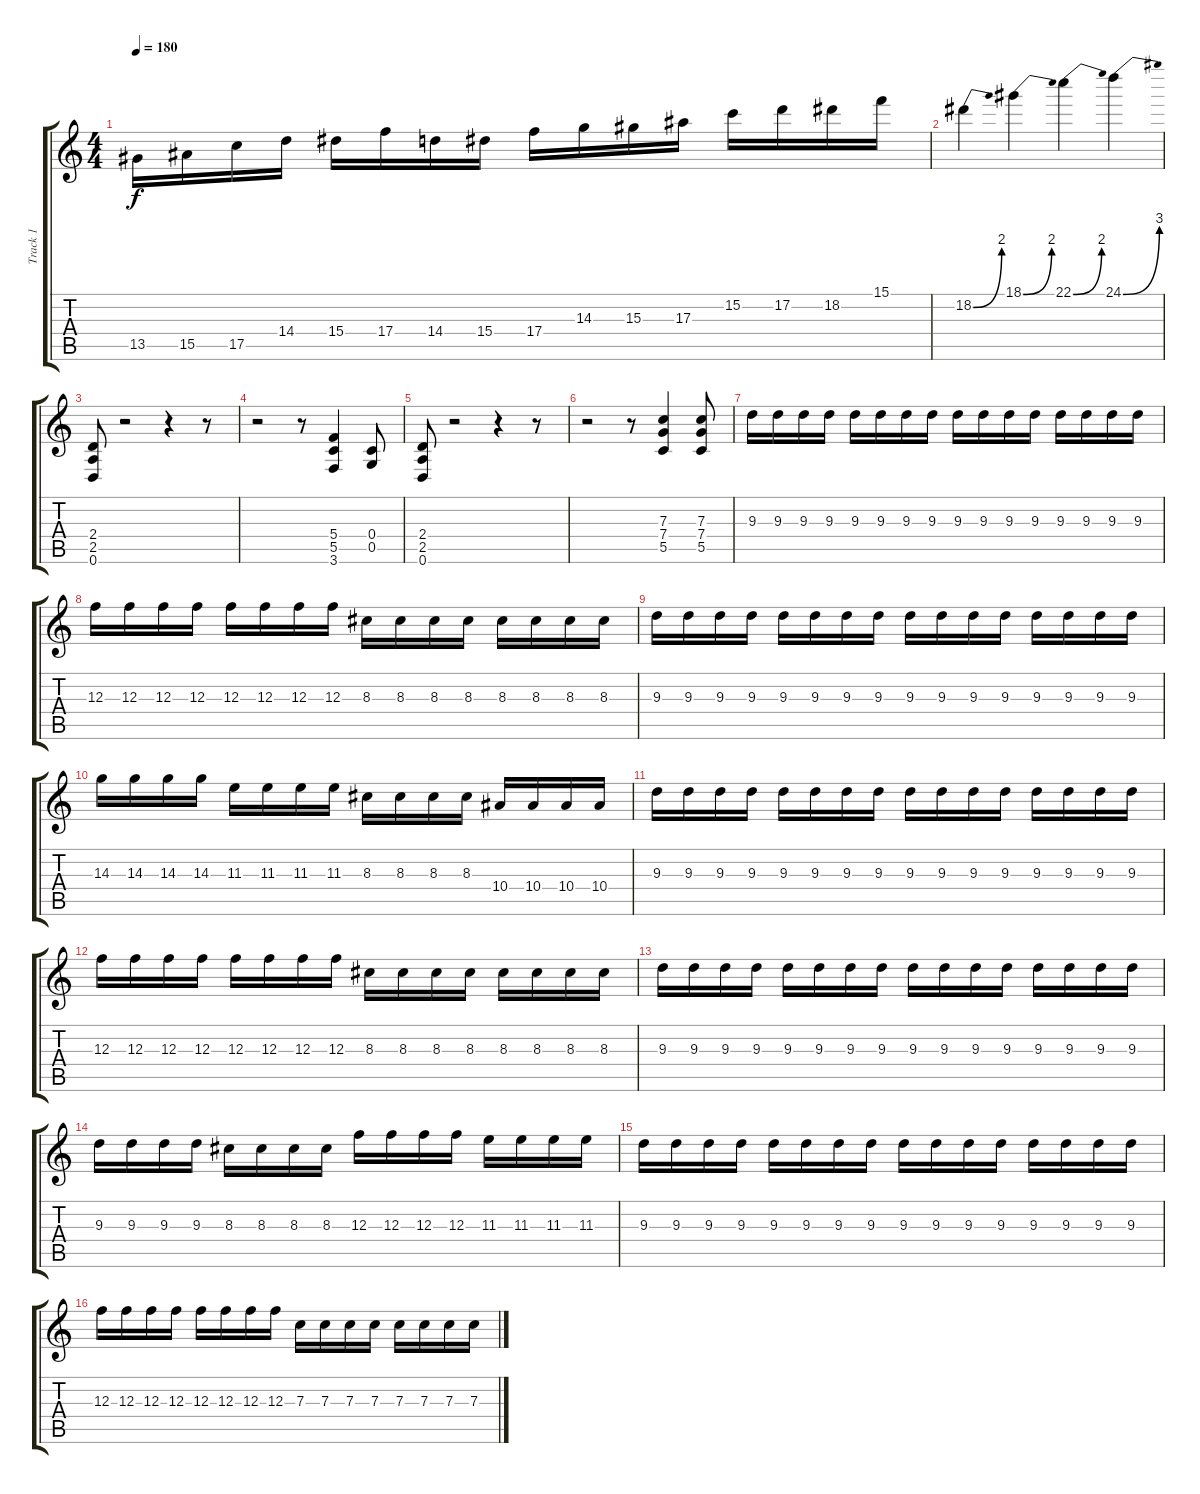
\track ("Track 1" "Track 1") {instrument distortionguitar}
\staff {score tabs}
\tuning (D4 A3 F3 C3 G2 D2) {hide}
\ts (4 4)
\tempo 180
\clef g2
\ks c
13.5.16{dy f} 15.5.16 17.5.16 14.4.16 15.4.16 17.4.16 14.4.16 15.4.16 17.4.16 14.3.16 15.3.16 17.3.16 15.2.16 17.2.16 18.2.16 15.1.16 |
18.2{be (bend 0 0 60 8)}.4 18.1{be (bend 0 0 60 8)}.4 22.1{be (bend 0 0 60 8)}.4 24.1{be (bend 0 0 60 12)}.4 |
(2.4 2.5 0.6).8 r.2 r.4 r.8 |
r.2 r.8 (5.4 5.5 3.6).4 (0.4 0.5).8 |
(2.4 2.5 0.6).8 r.2 r.4 r.8 |
r.2 r.8 (7.3 7.4 5.5).4 (7.3 7.4 5.5).8 |
9.3.16 9.3.16 9.3.16 9.3.16 9.3.16 9.3.16 9.3.16 9.3.16 9.3.16 9.3.16 9.3.16 9.3.16 9.3.16 9.3.16 9.3.16 9.3.16 |
12.3.16 12.3.16 12.3.16 12.3.16 12.3.16 12.3.16 12.3.16 12.3.16 8.3.16 8.3.16 8.3.16 8.3.16 8.3.16 8.3.16 8.3.16 8.3.16 |
9.3.16 9.3.16 9.3.16 9.3.16 9.3.16 9.3.16 9.3.16 9.3.16 9.3.16 9.3.16 9.3.16 9.3.16 9.3.16 9.3.16 9.3.16 9.3.16 |
14.3.16 14.3.16 14.3.16 14.3.16 11.3.16 11.3.16 11.3.16 11.3.16 8.3.16 8.3.16 8.3.16 8.3.16 10.4.16 10.4.16 10.4.16 10.4.16 |
9.3.16 9.3.16 9.3.16 9.3.16 9.3.16 9.3.16 9.3.16 9.3.16 9.3.16 9.3.16 9.3.16 9.3.16 9.3.16 9.3.16 9.3.16 9.3.16 |
12.3.16 12.3.16 12.3.16 12.3.16 12.3.16 12.3.16 12.3.16 12.3.16 8.3.16 8.3.16 8.3.16 8.3.16 8.3.16 8.3.16 8.3.16 8.3.16 |
9.3.16 9.3.16 9.3.16 9.3.16 9.3.16 9.3.16 9.3.16 9.3.16 9.3.16 9.3.16 9.3.16 9.3.16 9.3.16 9.3.16 9.3.16 9.3.16 |
9.3.16 9.3.16 9.3.16 9.3.16 8.3.16 8.3.16 8.3.16 8.3.16 12.3.16 12.3.16 12.3.16 12.3.16 11.3.16 11.3.16 11.3.16 11.3.16 |
9.3.16 9.3.16 9.3.16 9.3.16 9.3.16 9.3.16 9.3.16 9.3.16 9.3.16 9.3.16 9.3.16 9.3.16 9.3.16 9.3.16 9.3.16 9.3.16 |
12.3.16 12.3.16 12.3.16 12.3.16 12.3.16 12.3.16 12.3.16 12.3.16 7.3.16 7.3.16 7.3.16 7.3.16 7.3.16 7.3.16 7.3.16 7.3.16
